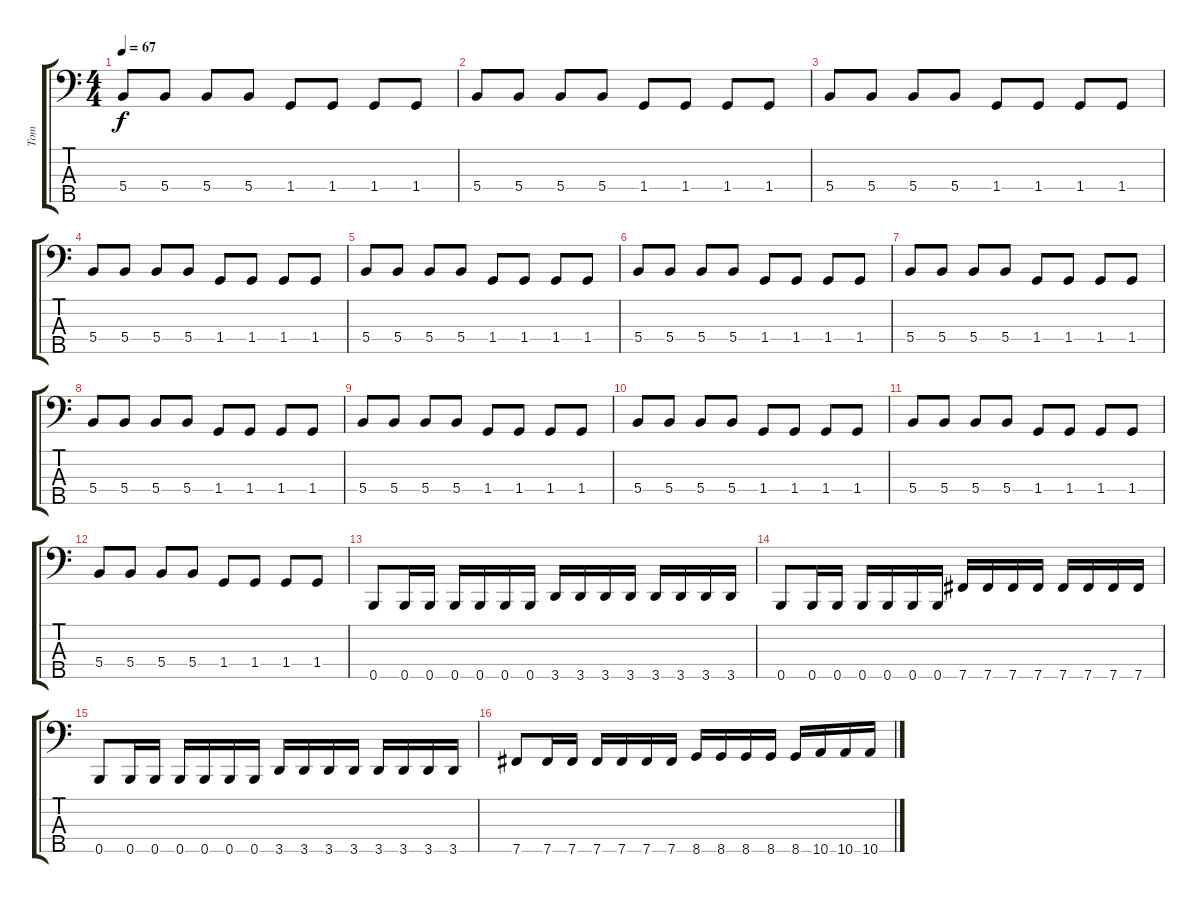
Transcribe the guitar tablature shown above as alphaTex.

\track ("Tom" "Tom") {instrument electricbasspick}
\staff {score tabs}
\tuning (A2 E2 B1 Gb1 B0) {hide}
\ts (4 4)
\tempo 67
\clef f4
\ks c
5.4.8{dy f} 5.4.8 5.4.8 5.4.8 1.4.8 1.4.8 1.4.8 1.4.8 |
5.4.8 5.4.8 5.4.8 5.4.8 1.4.8 1.4.8 1.4.8 1.4.8 |
5.4.8 5.4.8 5.4.8 5.4.8 1.4.8 1.4.8 1.4.8 1.4.8 |
5.4.8 5.4.8 5.4.8 5.4.8 1.4.8 1.4.8 1.4.8 1.4.8 |
5.4.8 5.4.8 5.4.8 5.4.8 1.4.8 1.4.8 1.4.8 1.4.8 |
5.4.8 5.4.8 5.4.8 5.4.8 1.4.8 1.4.8 1.4.8 1.4.8 |
5.4.8 5.4.8 5.4.8 5.4.8 1.4.8 1.4.8 1.4.8 1.4.8 |
5.4.8 5.4.8 5.4.8 5.4.8 1.4.8 1.4.8 1.4.8 1.4.8 |
5.4.8 5.4.8 5.4.8 5.4.8 1.4.8 1.4.8 1.4.8 1.4.8 |
5.4.8 5.4.8 5.4.8 5.4.8 1.4.8 1.4.8 1.4.8 1.4.8 |
5.4.8 5.4.8 5.4.8 5.4.8 1.4.8 1.4.8 1.4.8 1.4.8 |
5.4.8 5.4.8 5.4.8 5.4.8 1.4.8 1.4.8 1.4.8 1.4.8 |
0.5.8 0.5.16 0.5.16 0.5.16 0.5.16 0.5.16 0.5.16 3.5.16 3.5.16 3.5.16 3.5.16 3.5.16 3.5.16 3.5.16 3.5.16 |
0.5.8 0.5.16 0.5.16 0.5.16 0.5.16 0.5.16 0.5.16 7.5.16 7.5.16 7.5.16 7.5.16 7.5.16 7.5.16 7.5.16 7.5.16 |
0.5.8 0.5.16 0.5.16 0.5.16 0.5.16 0.5.16 0.5.16 3.5.16 3.5.16 3.5.16 3.5.16 3.5.16 3.5.16 3.5.16 3.5.16 |
7.5.8 7.5.16 7.5.16 7.5.16 7.5.16 7.5.16 7.5.16 8.5.16 8.5.16 8.5.16 8.5.16 8.5.16 10.5.16 10.5.16 10.5.16
